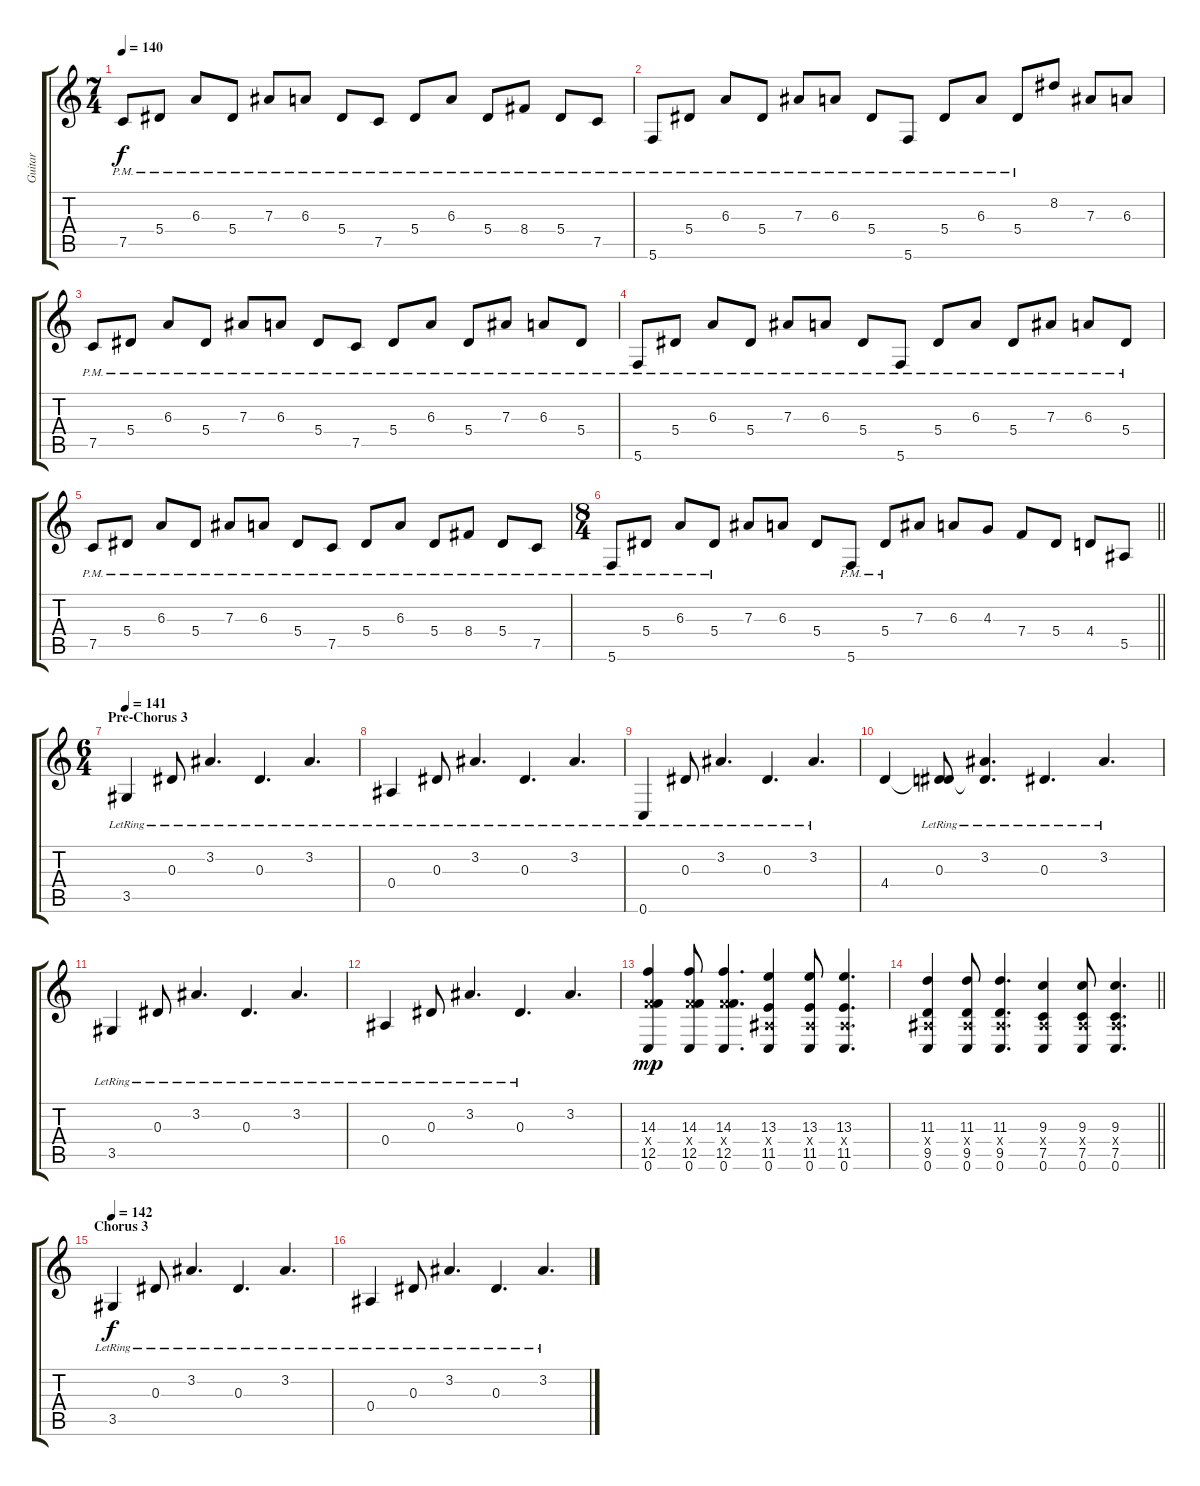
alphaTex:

\track ("Guitar" "Guitar") {instrument distortionguitar}
\staff {score tabs}
\tuning (C4 G3 Eb3 Bb2 F2 C2) {hide}
\ts (7 4)
\tempo 140
\clef g2
\ks c
7.5{pm}.8{dy f} 5.4{pm}.8 6.3{pm}.8 5.4{pm}.8 7.3{pm}.8 6.3{pm}.8 5.4{pm}.8 7.5{pm}.8 5.4{pm}.8 6.3{pm}.8 5.4{pm}.8 8.4{pm}.8 5.4{pm}.8 7.5{pm}.8 |
5.6{pm}.8 5.4{pm}.8 6.3{pm}.8 5.4{pm}.8 7.3{pm}.8 6.3{pm}.8 5.4{pm}.8 5.6{pm}.8 5.4{pm}.8 6.3{pm}.8 5.4{pm}.8 8.2.8 7.3.8 6.3.8 |
7.5{pm}.8 5.4{pm}.8 6.3{pm}.8 5.4{pm}.8 7.3{pm}.8 6.3{pm}.8 5.4{pm}.8 7.5{pm}.8 5.4{pm}.8 6.3{pm}.8 5.4{pm}.8 7.3{pm}.8 6.3{pm}.8 5.4{pm}.8 |
5.6{pm}.8 5.4{pm}.8 6.3{pm}.8 5.4{pm}.8 7.3{pm}.8 6.3{pm}.8 5.4{pm}.8 5.6{pm}.8 5.4{pm}.8 6.3{pm}.8 5.4{pm}.8 7.3{pm}.8 6.3{pm}.8 5.4{pm}.8 |
7.5{pm}.8 5.4{pm}.8 6.3{pm}.8 5.4{pm}.8 7.3{pm}.8 6.3{pm}.8 5.4{pm}.8 7.5{pm}.8 5.4{pm}.8 6.3{pm}.8 5.4{pm}.8 8.4{pm}.8 5.4{pm}.8 7.5{pm}.8 |
\ts (8 4)
\barLineRight lightlight
5.6{pm}.8 5.4{pm}.8 6.3{pm}.8 5.4{pm}.8 7.3.8 6.3.8 5.4.8 5.6{pm}.8 5.4{pm}.8 7.3.8 6.3.8 4.3.8 7.4.8 5.4.8 4.4.8 5.5.8 |
\ts (6 4)
\section ("" "Pre-Chorus 3")
\tempo 141
3.5{lr}.4 0.3{lr}.8 3.2{lr}.4{d} 0.3{lr}.4{d} 3.2{lr}.4{d} |
0.4{lr}.4 0.3{lr}.8 3.2{lr}.4{d} 0.3{lr}.4{d} 3.2{lr}.4{d} |
0.6{lr}.4 0.3{lr}.8 3.2{lr}.4{d} 0.3{lr}.4{d} 3.2{lr}.4{d} |
4.4.4 (0.3{lr} 4.4{t}).8 (3.2{lr} 4.4{t}).4{d} 0.3{lr}.4{d} 3.2{lr}.4{d} |
3.5{lr}.4 0.3{lr}.8 3.2{lr}.4{d} 0.3{lr}.4{d} 3.2{lr}.4{d} |
0.4{lr}.4 0.3{lr}.8 3.2{lr}.4{d} 0.3{lr}.4{d} 3.2.4{d} |
(14.3 7.4{x} 12.5 0.6).4{dy mp} (14.3 7.4{x} 12.5 0.6).8 (14.3 7.4{x} 12.5 0.6).4{d} (13.3 0.4{x} 11.5 0.6).4 (13.3 0.4{x} 11.5 0.6).8 (13.3 0.4{x} 11.5 0.6).4{d} |
\barLineRight lightlight
(11.3 0.4{x} 9.5 0.6).4 (11.3 0.4{x} 9.5 0.6).8 (11.3 0.4{x} 9.5 0.6).4{d} (9.3 0.4{x} 7.5 0.6).4 (9.3 0.4{x} 7.5 0.6).8 (9.3 0.4{x} 7.5 0.6).4{d} |
\section ("" "Chorus 3")
\tempo 142
3.5{lr}.4{dy f instrument distortionguitar} 0.3{lr}.8 3.2{lr}.4{d} 0.3{lr}.4{d} 3.2{lr}.4{d} |
0.4{lr}.4 0.3{lr}.8 3.2{lr}.4{d} 0.3{lr}.4{d} 3.2{lr}.4{d}
